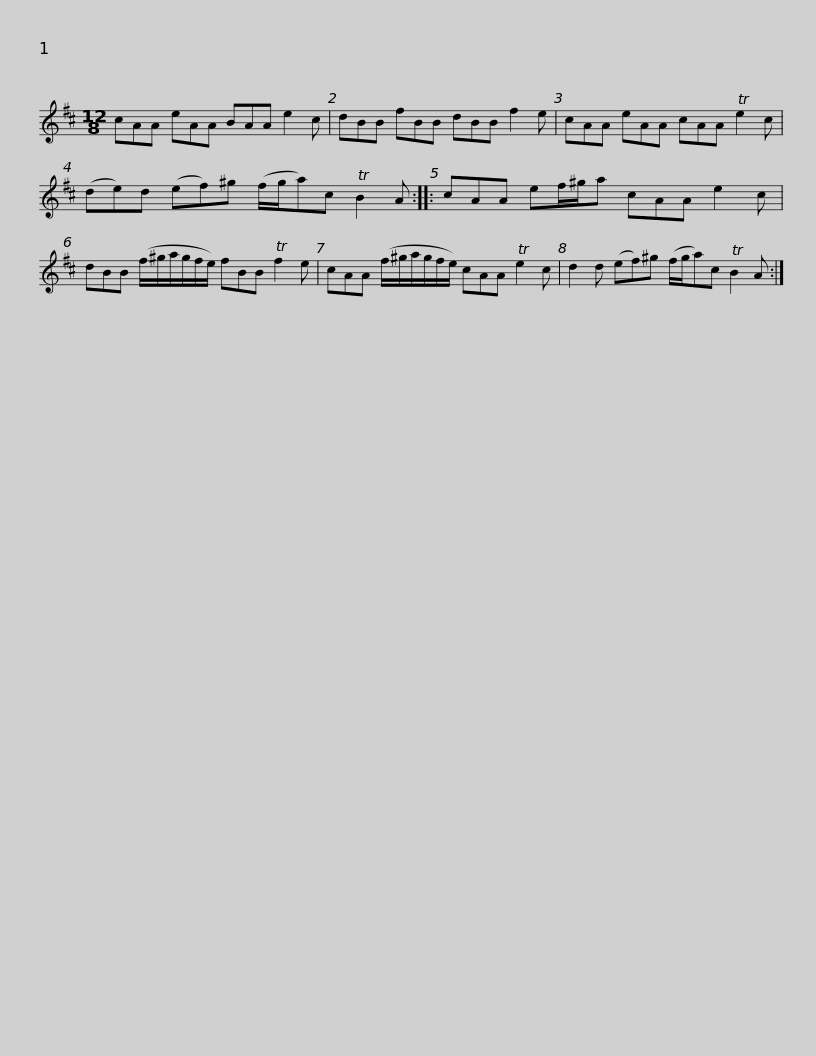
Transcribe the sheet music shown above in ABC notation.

X:1
L:1/8
M:12/8
I:linebreak $
K:D
V:1 treble
V:1
 cAA eAA BAA e2 c | dBB fBB dBB f2 e | cAA eAA cAA Te2 c |$ (de)d (ef)^g (f/g/a)c TB2 A :: cAA ef/^g/a cAA e2 c | %5
 dBB (f/^g/a/g/f/e/) fBB Tf2 e |$ cAA (f/^g/a/g/f/e/) cAA Te2 c | d2 d (ef)^g (f/g/a)c TB2 A :| %8
